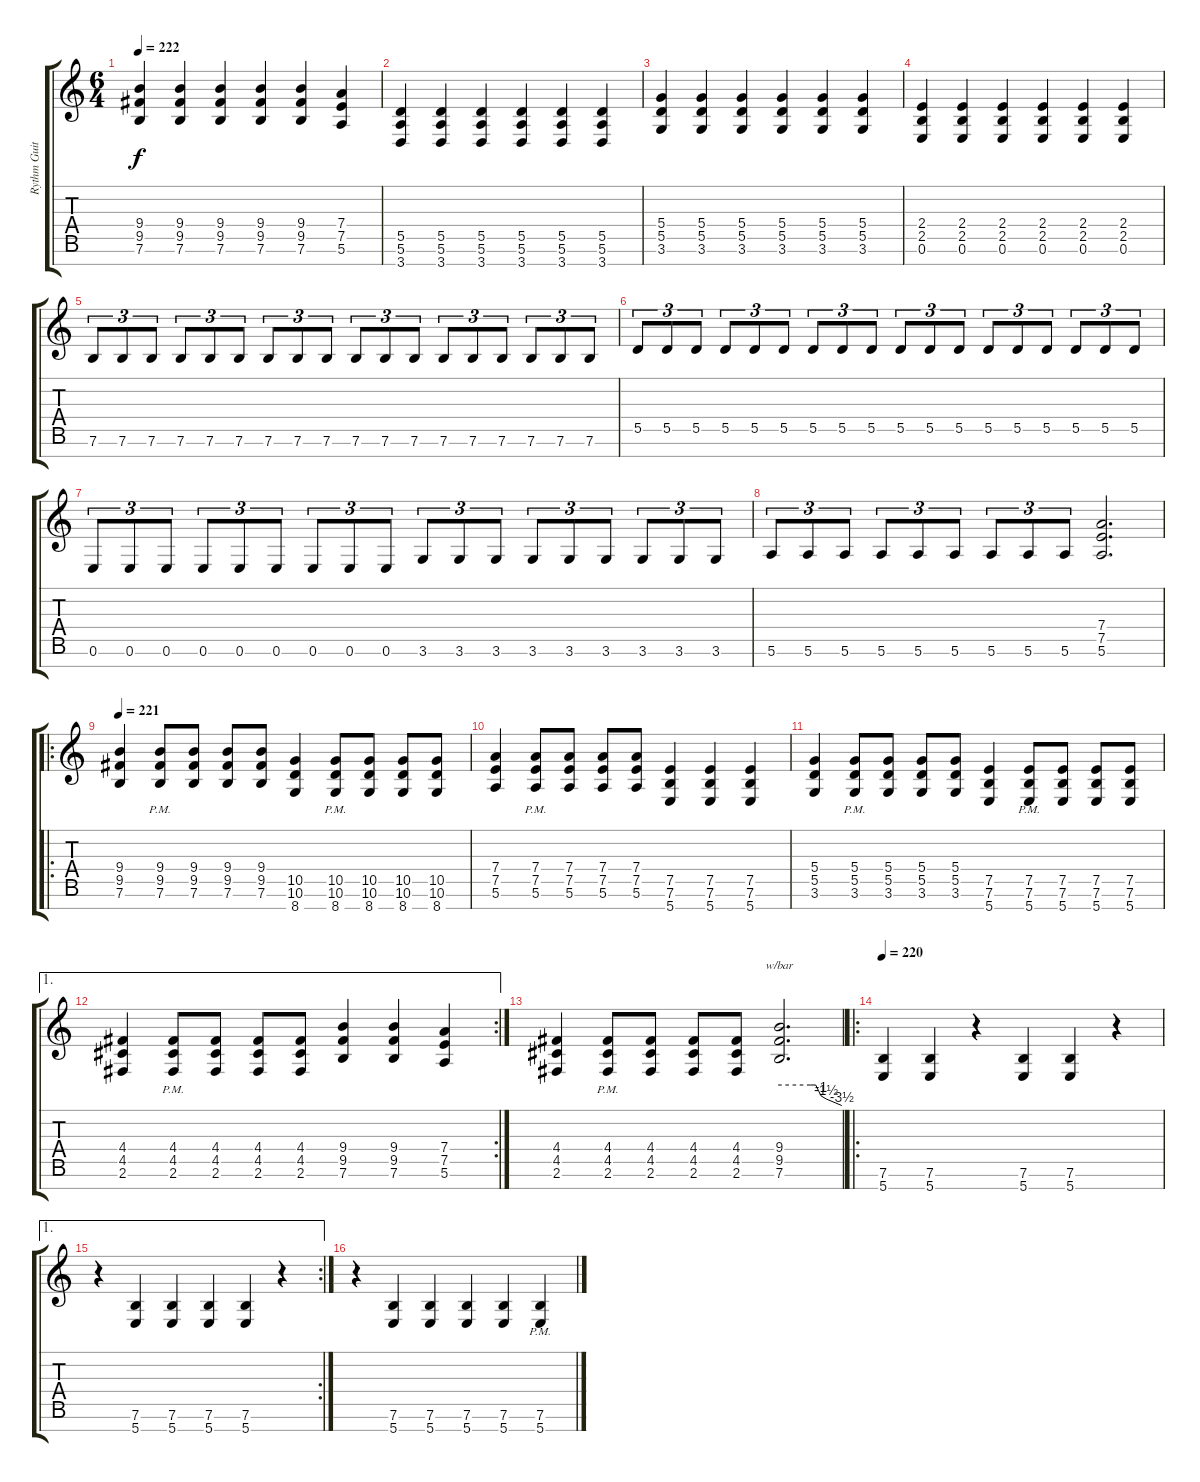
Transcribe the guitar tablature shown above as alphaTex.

\track ("Rythm Guitar I" "Rythm Guit") {instrument overdrivenguitar}
\staff {score tabs}
\tuning (E4 B3 G3 D3 A2 E2 B1) {hide}
\ts (6 4)
\tempo 222
\clef g2
\ks c
(9.4 9.5 7.6).4{dy f} (9.4 9.5 7.6).4 (9.4 9.5 7.6).4 (9.4 9.5 7.6).4 (9.4 9.5 7.6).4 (7.4 7.5 5.6).4 |
(5.5 5.6 3.7).4 (5.5 5.6 3.7).4 (5.5 5.6 3.7).4 (5.5 5.6 3.7).4 (5.5 5.6 3.7).4 (5.5 5.6 3.7).4 |
(5.4 5.5 3.6).4 (5.4 5.5 3.6).4 (5.4 5.5 3.6).4 (5.4 5.5 3.6).4 (5.4 5.5 3.6).4 (5.4 5.5 3.6).4 |
(2.4 2.5 0.6).4 (2.4 2.5 0.6).4 (2.4 2.5 0.6).4 (2.4 2.5 0.6).4 (2.4 2.5 0.6).4 (2.4 2.5 0.6).4 |
7.6.8{tu (3 2)} 7.6.8{tu (3 2)} 7.6.8{tu (3 2)} 7.6.8{tu (3 2)} 7.6.8{tu (3 2)} 7.6.8{tu (3 2)} 7.6.8{tu (3 2)} 7.6.8{tu (3 2)} 7.6.8{tu (3 2)} 7.6.8{tu (3 2)} 7.6.8{tu (3 2)} 7.6.8{tu (3 2)} 7.6.8{tu (3 2)} 7.6.8{tu (3 2)} 7.6.8{tu (3 2)} 7.6.8{tu (3 2)} 7.6.8{tu (3 2)} 7.6.8{tu (3 2)} |
5.5.8{tu (3 2)} 5.5.8{tu (3 2)} 5.5.8{tu (3 2)} 5.5.8{tu (3 2)} 5.5.8{tu (3 2)} 5.5.8{tu (3 2)} 5.5.8{tu (3 2)} 5.5.8{tu (3 2)} 5.5.8{tu (3 2)} 5.5.8{tu (3 2)} 5.5.8{tu (3 2)} 5.5.8{tu (3 2)} 5.5.8{tu (3 2)} 5.5.8{tu (3 2)} 5.5.8{tu (3 2)} 5.5.8{tu (3 2)} 5.5.8{tu (3 2)} 5.5.8{tu (3 2)} |
0.6.8{tu (3 2)} 0.6.8{tu (3 2)} 0.6.8{tu (3 2)} 0.6.8{tu (3 2)} 0.6.8{tu (3 2)} 0.6.8{tu (3 2)} 0.6.8{tu (3 2)} 0.6.8{tu (3 2)} 0.6.8{tu (3 2)} 3.6.8{tu (3 2)} 3.6.8{tu (3 2)} 3.6.8{tu (3 2)} 3.6.8{tu (3 2)} 3.6.8{tu (3 2)} 3.6.8{tu (3 2)} 3.6.8{tu (3 2)} 3.6.8{tu (3 2)} 3.6.8{tu (3 2)} |
5.6.8{tu (3 2)} 5.6.8{tu (3 2)} 5.6.8{tu (3 2)} 5.6.8{tu (3 2)} 5.6.8{tu (3 2)} 5.6.8{tu (3 2)} 5.6.8{tu (3 2)} 5.6.8{tu (3 2)} 5.6.8{tu (3 2)} (7.4 7.5 5.6).2{d} |
\ro
\tempo 221
(9.4 9.5 7.6).4 (9.4{pm} 9.5{pm} 7.6{pm}).8 (9.4 9.5 7.6).8 (9.4 9.5 7.6).8 (9.4 9.5 7.6).8 (10.5 10.6 8.7).4 (10.5{pm} 10.6{pm} 8.7{pm}).8 (10.5 10.6 8.7).8 (10.5 10.6 8.7).8 (10.5 10.6 8.7).8 |
(7.4 7.5 5.6).4 (7.4{pm} 7.5{pm} 5.6{pm}).8 (7.4 7.5 5.6).8 (7.4 7.5 5.6).8 (7.4 7.5 5.6).8 (7.5 7.6 5.7).4 (7.5 7.6 5.7).4 (7.5 7.6 5.7).4 |
(5.4 5.5 3.6).4 (5.4{pm} 5.5{pm} 3.6{pm}).8 (5.4 5.5 3.6).8 (5.4 5.5 3.6).8 (5.4 5.5 3.6).8 (7.5 7.6 5.7).4 (7.5{pm} 7.6{pm} 5.7{pm}).8 (7.5 7.6 5.7).8 (7.5 7.6 5.7).8 (7.5 7.6 5.7).8 |
\ae 1
\rc 2
(4.4 4.5 2.6).4 (4.4{pm} 4.5{pm} 2.6{pm}).8 (4.4 4.5 2.6).8 (4.4 4.5 2.6).8 (4.4 4.5 2.6).8 (9.4 9.5 7.6).4 (9.4 9.5 7.6).4 (7.4 7.5 5.6).4 |
(4.4 4.5 2.6).4 (4.4{pm} 4.5{pm} 2.6{pm}).8 (4.4 4.5 2.6).8 (4.4 4.5 2.6).8 (4.4 4.5 2.6).8 (9.4 9.5 7.6).2{d tbe (custom default 0 0 30 0 35 0 40 -4 45 -6 60 -14)} |
\ro
\tempo 220
(7.6 5.7).4 (7.6 5.7).4 r.4 (7.6 5.7).4 (7.6 5.7).4 r.4 |
\ae 1
\rc 2
r.4 (7.6 5.7).4 (7.6 5.7).4 (7.6 5.7).4 (7.6 5.7).4 r.4 |
r.4 (7.6 5.7).4 (7.6 5.7).4 (7.6 5.7).4 (7.6 5.7).4 (7.6{pm} 5.7{pm}).4
